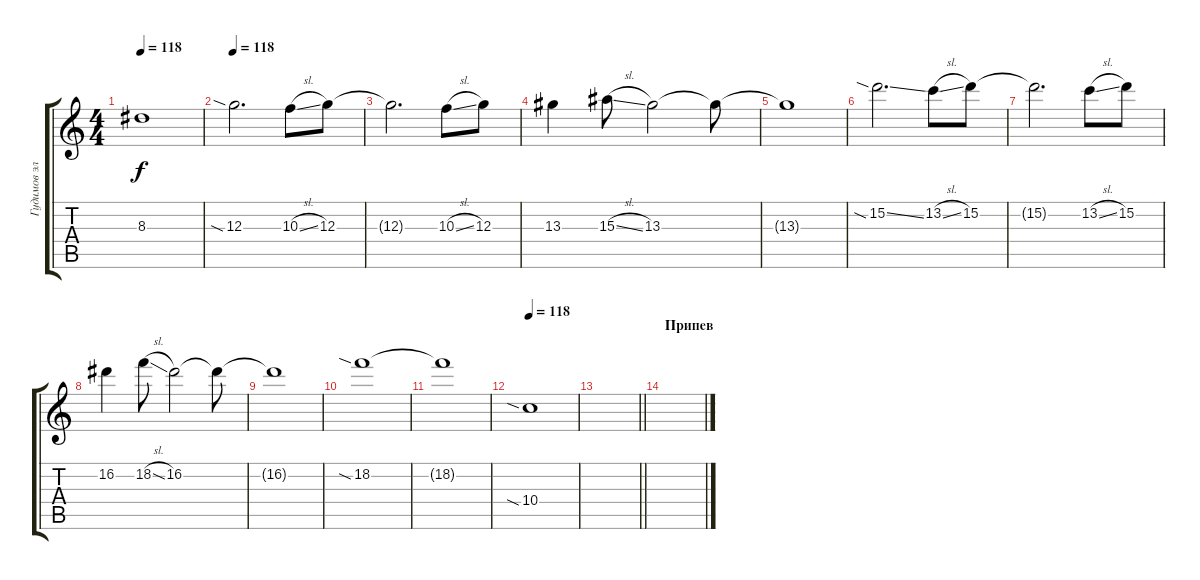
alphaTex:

\track ("Гудимов электро" "Гудимов эл") {instrument distortionguitar}
\staff {score tabs}
\tuning (E4 B3 G3 D3 A2 E2) {hide}
\ts (4 4)
\tempo 118
\clef g2
\ks c
8.3{t}.1{dy f} |
\tempo 118
12.3{sia}.2{d} 10.3{sl}.8 12.3.8 |
12.3{t}.2{d} 10.3{sl}.8 12.3.8 |
13.3.4 15.3{sl}.8 13.3.2 13.3{t}.8 |
13.3{t}.1 |
15.2{sia ss}.2{d} 13.2{sl}.8 15.2.8 |
15.2{t}.2{d} 13.2{sl}.8 15.2.8 |
16.2.4 18.2{sl}.8 16.2.2 16.2{t}.8 |
16.2{t}.1 |
18.2{sia}.1 |
18.2{t}.1 |
\tempo 118
10.4{sia}.1 |
\barLineRight lightlight
|
\section ("" "Припев")
